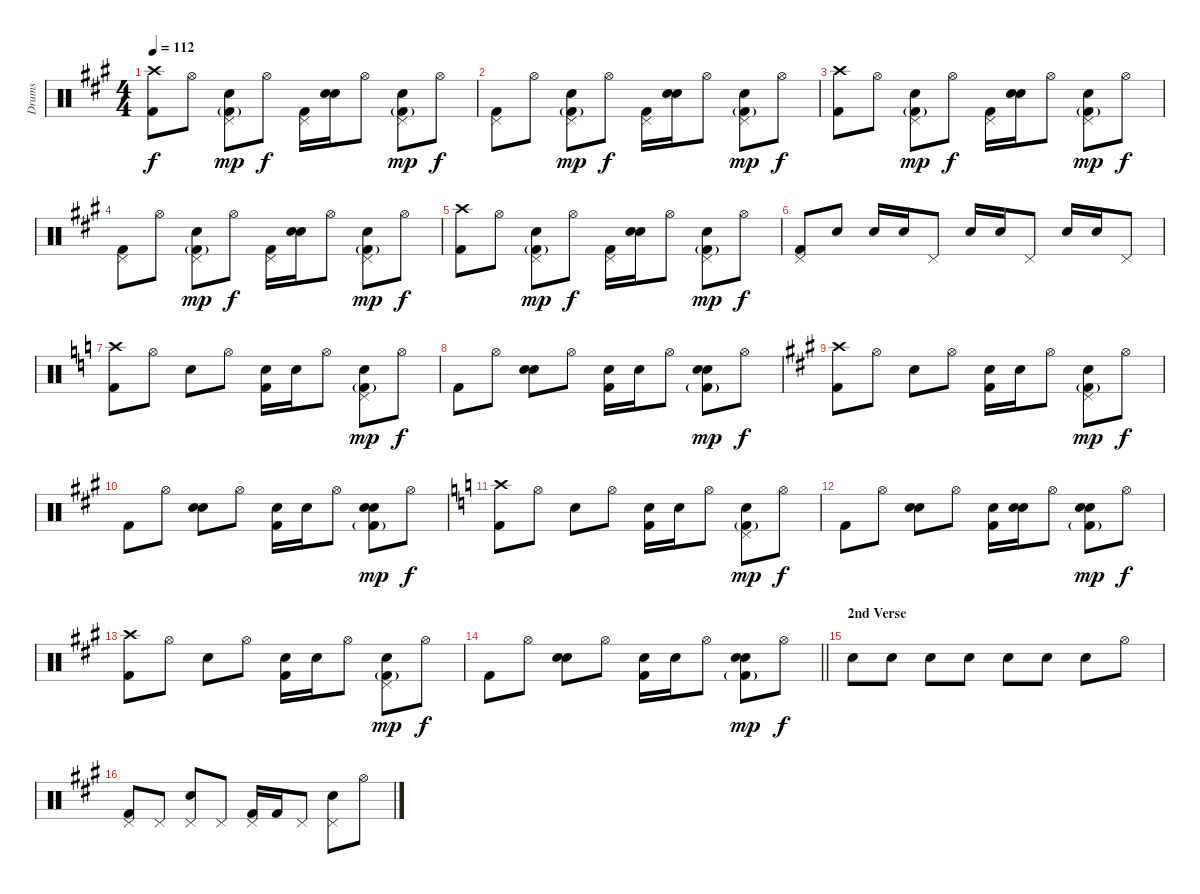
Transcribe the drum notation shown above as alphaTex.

\track ("Drums" "Drums") {instrument percussion}
\staff {score}
\articulation defaults
\ts (4 4)
\tempo 112
\clef neutral
\ks a
("Crash high (hit)" "Kick (hit) 2").8{dy f} "Hi-Hat (open)".8 ("Pedal Hi-Hat (hit)" "Electric Snare (hit)" "Kick (hit) 2"{g}).8{dy mp} "Hi-Hat (open)".8{dy f} ("Pedal Hi-Hat (hit)" "Kick (hit) 2").16 ("Snare (hit)"{x} "Electric Snare (hit)").16 "Hi-Hat (open)".8 ("Pedal Hi-Hat (hit)" "Electric Snare (hit)" "Kick (hit) 2"{g}).8{dy mp} "Hi-Hat (open)".8{dy f} |
("Pedal Hi-Hat (hit)" "Kick (hit) 2").8 "Hi-Hat (open)".8 ("Pedal Hi-Hat (hit)" "Electric Snare (hit)" "Kick (hit) 2"{g}).8{dy mp} "Hi-Hat (open)".8{dy f} ("Pedal Hi-Hat (hit)" "Kick (hit) 2").16 ("Snare (hit)"{x} "Electric Snare (hit)").16 "Hi-Hat (open)".8 ("Pedal Hi-Hat (hit)" "Electric Snare (hit)" "Kick (hit) 2"{g}).8{dy mp} "Hi-Hat (open)".8{dy f} |
("Crash high (hit)" "Kick (hit) 2").8 "Hi-Hat (open)".8 ("Pedal Hi-Hat (hit)" "Electric Snare (hit)" "Kick (hit) 2"{g}).8{dy mp} "Hi-Hat (open)".8{dy f} ("Pedal Hi-Hat (hit)" "Kick (hit) 2").16 ("Snare (hit)"{x} "Electric Snare (hit)").16 "Hi-Hat (open)".8 ("Pedal Hi-Hat (hit)" "Electric Snare (hit)" "Kick (hit) 2"{g}).8{dy mp} "Hi-Hat (open)".8{dy f} |
("Pedal Hi-Hat (hit)" "Kick (hit) 2").8 "Hi-Hat (open)".8 ("Pedal Hi-Hat (hit)" "Electric Snare (hit)" "Kick (hit) 2"{g}).8{dy mp} "Hi-Hat (open)".8{dy f} ("Pedal Hi-Hat (hit)" "Kick (hit) 2").16 ("Snare (hit)"{x} "Electric Snare (hit)").16 "Hi-Hat (open)".8 ("Pedal Hi-Hat (hit)" "Electric Snare (hit)" "Kick (hit) 2"{g}).8{dy mp} "Hi-Hat (open)".8{dy f} |
("Crash high (hit)" "Kick (hit) 2").8 "Hi-Hat (open)".8 ("Pedal Hi-Hat (hit)" "Electric Snare (hit)" "Kick (hit) 2"{g}).8{dy mp} "Hi-Hat (open)".8{dy f} ("Pedal Hi-Hat (hit)" "Kick (hit) 2").16 ("Snare (hit)"{x} "Electric Snare (hit)").16 "Hi-Hat (open)".8 ("Pedal Hi-Hat (hit)" "Electric Snare (hit)" "Kick (hit) 2"{g}).8{dy mp} "Hi-Hat (open)".8{dy f} |
("Pedal Hi-Hat (hit)" "Kick (hit) 2").8 "Electric Snare (hit)".8 "Electric Snare (hit)".16 "Electric Snare (hit)".16 "Pedal Hi-Hat (hit)".8 "Electric Snare (hit)".16 "Electric Snare (hit)".16 "Pedal Hi-Hat (hit)".8 "Electric Snare (hit)".16 "Electric Snare (hit)".16 "Pedal Hi-Hat (hit)".8 |
\ks c
("Crash high (hit)" "Kick (hit) 2").8 "Hi-Hat (open)".8 "Electric Snare (hit)".8 "Hi-Hat (open)".8 ("Snare (hit)"{x} "Kick (hit) 2").16 "Electric Snare (hit)".16 "Hi-Hat (open)".8 ("Pedal Hi-Hat (hit)"{x} "Electric Snare (hit)" "Kick (hit) 2"{g}).8{dy mp} "Hi-Hat (open)".8{dy f} |
"Kick (hit) 2".8 "Hi-Hat (open)".8 ("Snare (hit)"{x} "Electric Snare (hit)").8 "Hi-Hat (open)".8 ("Snare (hit)"{x} "Kick (hit) 2").16 "Electric Snare (hit)".16 "Hi-Hat (open)".8 ("Snare (hit)"{x} "Electric Snare (hit)" "Kick (hit) 2"{g}).8{dy mp} "Hi-Hat (open)".8{dy f} |
\ks a
("Crash high (hit)" "Kick (hit) 2").8 "Hi-Hat (open)".8 "Electric Snare (hit)".8 "Hi-Hat (open)".8 ("Snare (hit)"{x} "Kick (hit) 2").16 "Electric Snare (hit)".16 "Hi-Hat (open)".8 ("Pedal Hi-Hat (hit)"{x} "Electric Snare (hit)" "Kick (hit) 2"{g}).8{dy mp} "Hi-Hat (open)".8{dy f} |
"Kick (hit) 2".8 "Hi-Hat (open)".8 ("Snare (hit)"{x} "Electric Snare (hit)").8 "Hi-Hat (open)".8 ("Snare (hit)"{x} "Kick (hit) 2").16 "Electric Snare (hit)".16 "Hi-Hat (open)".8 ("Snare (hit)"{x} "Electric Snare (hit)" "Kick (hit) 2"{g}).8{dy mp} "Hi-Hat (open)".8{dy f} |
\ks c
("Crash high (hit)" "Kick (hit) 2").8 "Hi-Hat (open)".8 "Electric Snare (hit)".8 "Hi-Hat (open)".8 ("Snare (hit)"{x} "Kick (hit) 2").16 "Electric Snare (hit)".16 "Hi-Hat (open)".8 ("Pedal Hi-Hat (hit)"{x} "Electric Snare (hit)" "Kick (hit) 2"{g}).8{dy mp} "Hi-Hat (open)".8{dy f} |
"Kick (hit) 2".8 "Hi-Hat (open)".8 ("Snare (hit)"{x} "Electric Snare (hit)").8 "Hi-Hat (open)".8 ("Snare (hit)"{x} "Kick (hit) 2").16 ("Snare (hit)" "Electric Snare (hit)").16 "Hi-Hat (open)".8 ("Snare (hit)"{x} "Electric Snare (hit)" "Kick (hit) 2"{g}).8{dy mp} "Hi-Hat (open)".8{dy f} |
\ks a
("Crash high (hit)" "Kick (hit) 2").8 "Hi-Hat (open)".8 "Electric Snare (hit)".8 "Hi-Hat (open)".8 ("Snare (hit)"{x} "Kick (hit) 2").16 "Electric Snare (hit)".16 "Hi-Hat (open)".8 ("Pedal Hi-Hat (hit)"{x} "Electric Snare (hit)" "Kick (hit) 2"{g}).8{dy mp} "Hi-Hat (open)".8{dy f} |
\barLineRight lightlight "Kick (hit) 2".8 "Hi-Hat (open)".8
("Snare (hit)"{x} "Electric Snare (hit)").8 "Hi-Hat (open)".8 ("Snare (hit)"{x} "Kick (hit) 2").16 "Electric Snare (hit)".16 "Hi-Hat (open)".8 ("Snare (hit)"{x} "Electric Snare (hit)" "Kick (hit) 2"{g}).8{dy mp} "Hi-Hat (open)".8{dy f} |
\section ("" "2nd Verse")
"Snare (hit)"{x}.8 "Snare (hit)"{x}.8 "Snare (hit)"{x}.8 "Snare (hit)"{x}.8 "Snare (hit)"{x}.8 "Snare (hit)"{x}.8 "Snare (hit)"{x}.8 "Hi-Hat (open)".8 |
("Pedal Hi-Hat (hit)" "Kick (hit) 2").8 "Pedal Hi-Hat (hit)".8 ("Pedal Hi-Hat (hit)" "Electric Snare (hit)").8 "Pedal Hi-Hat (hit)".8 ("Pedal Hi-Hat (hit)" "Kick (hit) 2").16 "Kick (hit) 2".16 "Pedal Hi-Hat (hit)"{x}.8 ("Pedal Hi-Hat (hit)" "Electric Snare (hit)").8 "Hi-Hat (open)".8
